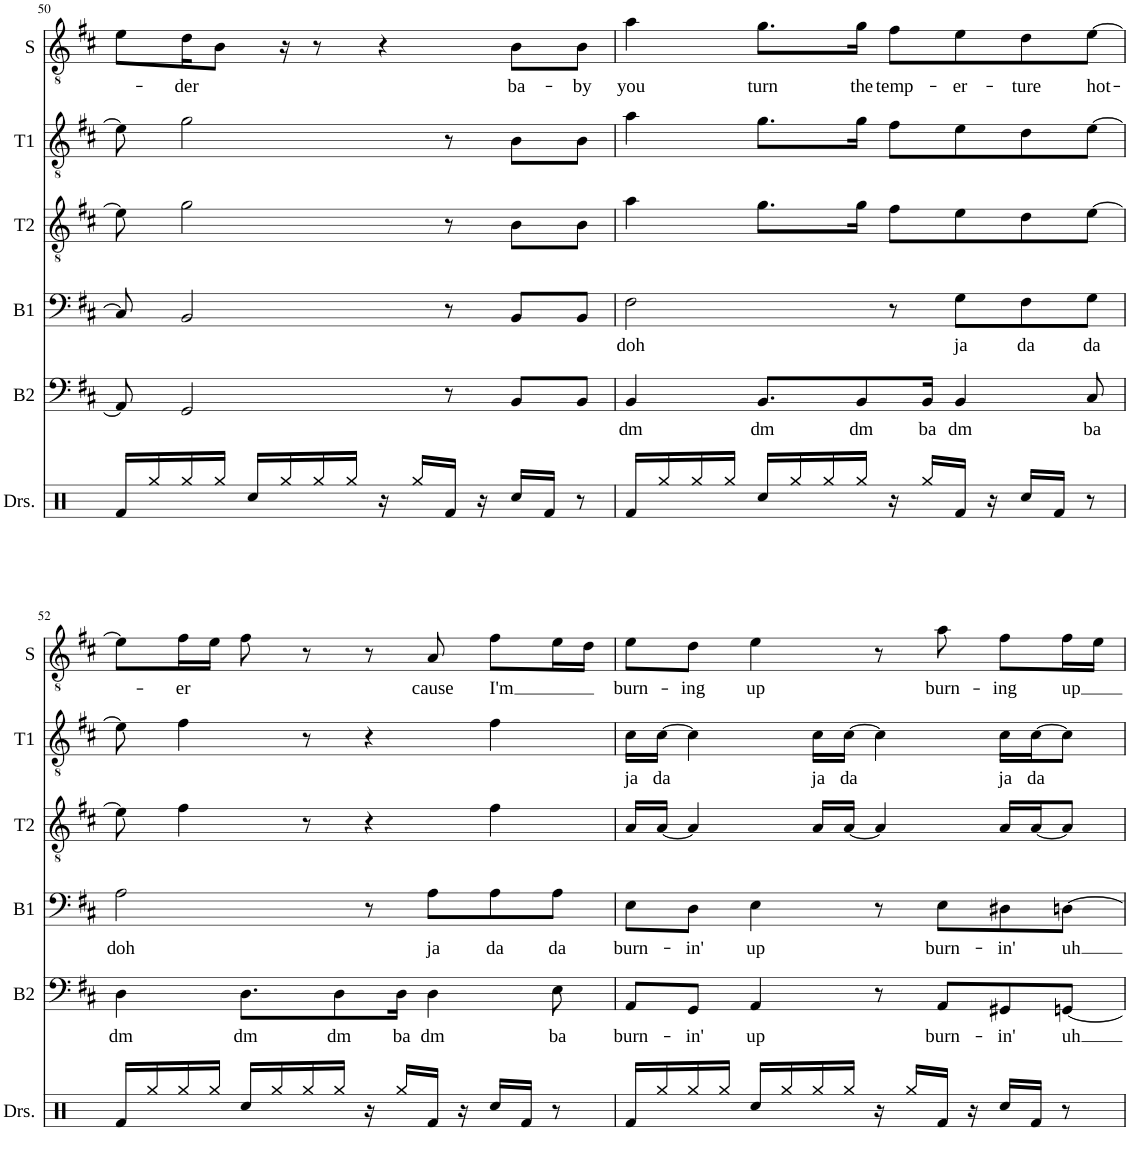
**kern	**kern	**text	**kern	**text	**kern	**kern	**text	**kern	**text
*part6	*part5	*part5	*part4	*part4	*part3	*part2	*part2	*part1	*part1
*staff6	*staff5	*staff5	*staff4	*staff4	*staff3	*staff2	*staff2	*staff1	*staff1
*I"Drumset	*I"Bass	*	*I"Baritone	*	*I"Tenor 2	*I"Tenor 1	*	*I"Solo	*
*I'Drs.	*I'B2	*	*I'B1	*	*I'T2	*I'T1	*	*I'S	*
!!LO:PB:g=z
*clefX	*clefF4	*	*clefF4	*	*clefGv2	*clefGv2	*	*clefGv2	*
*k[]	*k[f#c#]	*	*k[f#c#]	*	*k[f#c#]	*k[f#c#]	*	*k[f#c#]	*
*M4/4	*M4/4	*	*M4/4	*	*M4/4	*M4/4	*	*M4/4	*
=50	=50	=50	=50	=50	=50	=50	=50	=50	=50
16Rf/LL	8AA/]	.	8C#/]	.	8e\]	8e\]	.	8e\L	.
16Rgg/	.	.	.	.	.	.	.	.	.
!	!	!	!	!	!	!	!	!	!LO:LY:b
16Rgg/	2GG/	.	2BB/	.	2g\	2g\	.	16d\K	-der
16Rgg/JJ	.	.	.	.	.	.	.	8B\J	.
16Rcc/LL	.	.	.	.	.	.	.	.	.
16Rgg/	.	.	.	.	.	.	.	16r	.
16Rgg/	.	.	.	.	.	.	.	8r	.
16Rgg/JJ	.	.	.	.	.	.	.	.	.
16r	.	.	.	.	.	.	.	4r	.
16Rgg/LL	.	.	.	.	.	.	.	.	.
16Rf/JJ	8r	.	8r	.	8r	8r	.	.	.
16r	.	.	.	.	.	.	.	.	.
!	!	!	!	!	!	!	!	!	!LO:LY:b
16Rcc/LL	8BB/L	.	8BB/L	.	8B\L	8B\L	.	8B\L	ba-
16Rf/JJ	.	.	.	.	.	.	.	.	.
!	!	!	!	!	!	!	!	!	!LO:LY:b
8r	8BB/J	.	8BB/J	.	8B\J	8B\J	.	8B\J	-by
=51	=51	=51	=51	=51	=51	=51	=51	=51	=51
!	!	!LO:LY:b	!	!LO:LY:b	!	!	!	!	!LO:LY:b
16Rf/LL	4BB/	dm	2F#\	doh	4a\	4a\	.	4a\	you
16Rgg/	.	.	.	.	.	.	.	.	.
16Rgg/	.	.	.	.	.	.	.	.	.
16Rgg/JJ	.	.	.	.	.	.	.	.	.
!	!	!LO:LY:b	!	!	!	!	!	!	!LO:LY:b
16Rcc/LL	8.BB/L	dm	.	.	8.g\L	8.g\L	.	8.g\L	turn
16Rgg/	.	.	.	.	.	.	.	.	.
16Rgg/	.	.	.	.	.	.	.	.	.
!	!	!LO:LY:b	!	!	!	!	!	!	!LO:LY:b
16Rgg/JJ	8BB/	dm	.	.	16g\Jk	16g\Jk	.	16g\Jk	the
!	!	!	!	!	!	!	!	!	!LO:LY:b
16r	.	.	8r	.	8f#\L	8f#\L	.	8f#\L	temp-
!	!	!LO:LY:b	!	!	!	!	!	!	!
16Rgg/LL	16BB/Jk	ba	.	.	.	.	.	.	.
!	!	!LO:LY:b	!	!LO:LY:b	!	!	!	!	!LO:LY:b
16Rf/JJ	4BB/	dm	8G\L	ja	8e\	8e\	.	8e\	-er-
16r	.	.	.	.	.	.	.	.	.
!	!	!	!	!LO:LY:b	!	!	!	!	!LO:LY:b
16Rcc/LL	.	.	8F#\	da	8d\	8d\	.	8d\	-ture
16Rf/JJ	.	.	.	.	.	.	.	.	.
!	!	!LO:LY:b	!	!LO:LY:b	!	!	!	!	!LO:LY:b
8r	8C#/	ba	8G\J	da	[8e\J	[8e\J	.	[8e\J	hot-
!!LO:LB:g=z
=52	=52	=52	=52	=52	=52	=52	=52	=52	=52
!	!	!LO:LY:b	!	!LO:LY:b	!	!	!	!	!
16Rf/LL	4D\	dm	2A\	doh	8e\]	8e\]	.	8e\L]	.
16Rgg/	.	.	.	.	.	.	.	.	.
!	!	!	!	!	!	!	!	!	!LO:LY:b
16Rgg/	.	.	.	.	4f#\	4f#\	.	16f#\L	-er
16Rgg/JJ	.	.	.	.	.	.	.	16e\JJ	.
!	!	!LO:LY:b	!	!	!	!	!	!	!
16Rcc/LL	8.D\L	dm	.	.	.	.	.	8f#\	.
16Rgg/	.	.	.	.	.	.	.	.	.
16Rgg/	.	.	.	.	8r	8r	.	8r	.
!	!	!LO:LY:b	!	!	!	!	!	!	!
16Rgg/JJ	8D\	dm	.	.	.	.	.	.	.
16r	.	.	8r	.	4r	4r	.	8r	.
!	!	!LO:LY:b	!	!	!	!	!	!	!
16Rgg/LL	16D\Jk	ba	.	.	.	.	.	.	.
!	!	!LO:LY:b	!	!LO:LY:b	!	!	!	!	!LO:LY:b
16Rf/JJ	4D\	dm	8A\L	ja	.	.	.	8A/	cause
16r	.	.	.	.	.	.	.	.	.
!	!	!	!	!LO:LY:b	!	!	!	!	!LO:LY:b
16Rcc/LL	.	.	8A\	da	4f#\	4f#\	.	8f#\L	I'm
16Rf/JJ	.	.	.	.	.	.	.	.	.
!	!	!LO:LY:b	!	!LO:LY:b	!	!	!	!	!
8r	8E\	ba	8A\J	da	.	.	.	16e\L	.
.	.	.	.	.	.	.	.	16d\JJ	.
=53	=53	=53	=53	=53	=53	=53	=53	=53	=53
!	!	!LO:LY:b	!	!LO:LY:b	!	!	!LO:LY:b	!	!LO:LY:b
16Rf/LL	8AA/L	burn-	8E\L	burn-	16A/LL	16c#\LL	ja	8e\L	burn-
!	!	!	!	!	!	!	!LO:LY:b	!	!
16Rgg/	.	.	.	.	[16A/JJ	[16c#\JJ	da	.	.
!	!	!LO:LY:b	!	!LO:LY:b	!	!	!	!	!LO:LY:b
16Rgg/	8GG/J	-in'	8D\J	-in'	4A/]	4c#\]	.	8d\J	-ing
16Rgg/JJ	.	.	.	.	.	.	.	.	.
!	!	!LO:LY:b	!	!LO:LY:b	!	!	!	!	!LO:LY:b
16Rcc/LL	4AA/	up	4E\	up	.	.	.	4e\	up
16Rgg/	.	.	.	.	.	.	.	.	.
!	!	!	!	!	!	!	!LO:LY:b	!	!
16Rgg/	.	.	.	.	16A/LL	16c#\LL	ja	.	.
!	!	!	!	!	!	!	!LO:LY:b	!	!
16Rgg/JJ	.	.	.	.	[16A/JJ	[16c#\JJ	da	.	.
16r	8r	.	8r	.	4A/]	4c#\]	.	8r	.
16Rgg/LL	.	.	.	.	.	.	.	.	.
!	!	!LO:LY:b	!	!LO:LY:b	!	!	!	!	!LO:LY:b
16Rf/JJ	8AA/L	burn-	8E\L	burn-	.	.	.	8a\	burn-
16r	.	.	.	.	.	.	.	.	.
!	!	!LO:LY:b	!	!LO:LY:b	!	!	!LO:LY:b	!	!LO:LY:b
16Rcc/LL	8GG#X/	-in'	8D#X\	-in'	16A/LL	16c#\LL	ja	8f#\L	-ing
!	!	!	!	!	!	!	!LO:LY:b	!	!
16Rf/JJ	.	.	.	.	[16A/J	[16c#\J	da	.	.
!	!	!LO:LY:b	!	!LO:LY:b	!	!	!	!	!LO:LY:b
8r	[8GGn/J	uh	[8Dn\J	uh	8A/J]	8c#\J]	.	16f#\L	up
.	.	.	.	.	.	.	.	16e\JJ	.
=	=	=	=	=	=	=	=	=	=
*-	*-	*-	*-	*-	*-	*-	*-	*-	*-
